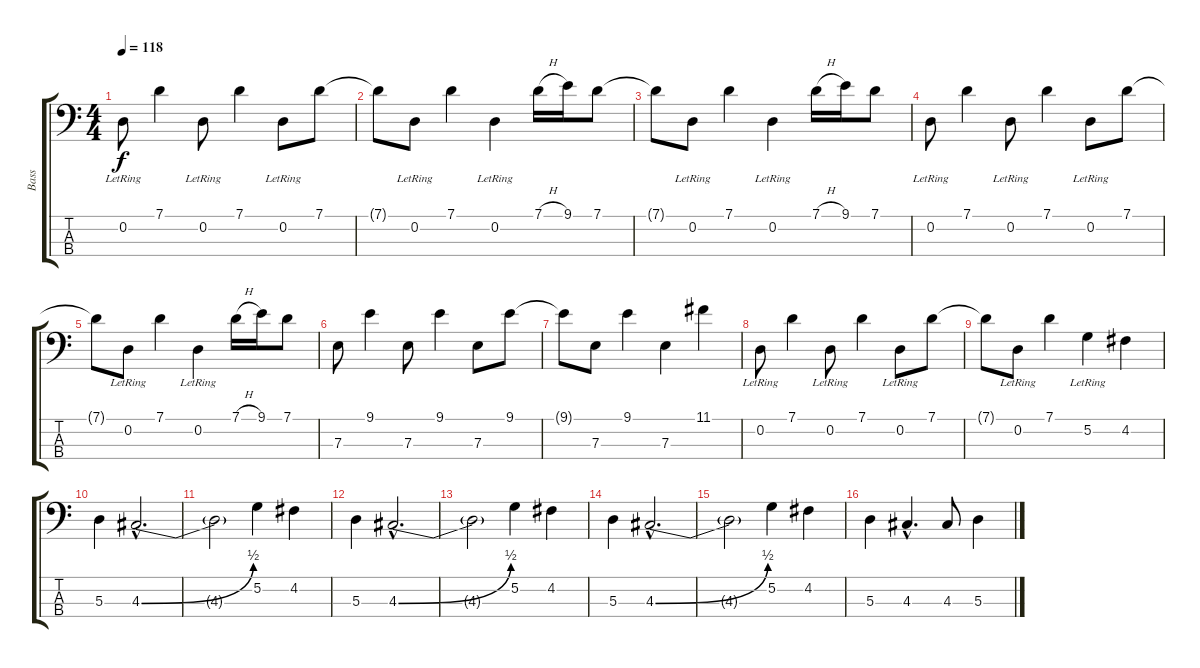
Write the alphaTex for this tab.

\track ("Bass" "Bass") {instrument electricbassfinger}
\staff {score tabs}
\tuning (G2 D2 A1 D1) {hide}
\ts (4 4)
\tempo 118
\clef f4
\ks c
0.2{lr}.8{dy f} 7.1.4 0.2{lr}.8 7.1.4 0.2{lr}.8 7.1.8 |
7.1{t}.8 0.2{lr}.8 7.1.4 0.2{lr}.4 7.1{h}.16 9.1.16 7.1.8 |
7.1{t}.8 0.2{lr}.8 7.1.4 0.2{lr}.4 7.1{h}.16 9.1.16 7.1.8 |
0.2{lr}.8 7.1.4 0.2{lr}.8 7.1.4 0.2{lr}.8 7.1.8 |
7.1{t}.8 0.2{lr}.8 7.1.4 0.2{lr}.4 7.1{h}.16 9.1.16 7.1.8 |
7.3.8 9.1.4 7.3.8 9.1.4 7.3.8 9.1.8 |
9.1{t}.8 7.3.8 9.1.4 7.3.4 11.1.4 |
0.2{lr}.8 7.1.4 0.2{lr}.8 7.1.4 0.2{lr}.8 7.1.8 |
7.1{t}.8 0.2{lr}.8 7.1.4 5.2{lr}.4 4.2.4 |
5.3.4 4.3{be (bend 0 0 60 2) hac}.2{d} |
4.3{t}.2 5.2.4 4.2.4 |
5.3.4 4.3{be (bend 0 0 60 2) hac}.2{d} |
4.3{t}.2 5.2.4 4.2.4 |
5.3.4 4.3{be (bend 0 0 60 2) hac}.2{d} |
4.3{t}.2 5.2.4 4.2.4 |
5.3.4 4.3{hac}.4{d} 4.3.8 5.3.4
